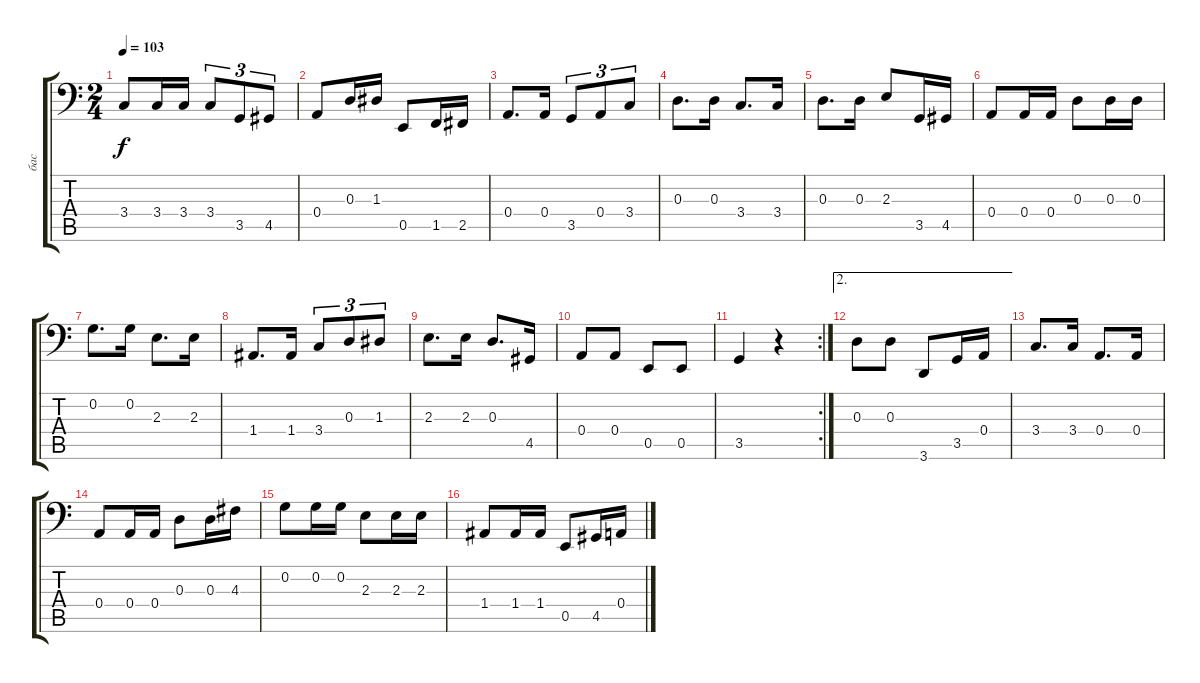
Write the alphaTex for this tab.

\track ("бас" "бас") {instrument electricbasspick}
\staff {score tabs}
\tuning (C3 G2 D2 A1 E1 B0) {hide}
\ts (2 4)
\tempo 103
\clef f4
\ks aminor
3.4.8{dy f} 3.4.16 3.4.16 3.4.8{tu (3 2)} 3.5.8{tu (3 2)} 4.5.8{tu (3 2)} |
0.4.8 0.3.16 1.3.16 0.5.8 1.5.16 2.5.16 |
0.4.8{d} 0.4.16 3.5.8{tu (3 2)} 0.4.8{tu (3 2)} 3.4.8{tu (3 2)} |
0.3.8{d} 0.3.16 3.4.8{d} 3.4.16 |
0.3.8{d} 0.3.16 2.3.8 3.5.16 4.5.16 |
0.4.8 0.4.16 0.4.16 0.3.8 0.3.16 0.3.16 |
0.2.8{d} 0.2.16 2.3.8{d} 2.3.16 |
1.4.8{d} 1.4.16 3.4.8{tu (3 2)} 0.3.8{tu (3 2)} 1.3.8{tu (3 2)} |
2.3.8{d} 2.3.16 0.3.8{d} 4.5.16 |
0.4.8 0.4.8 0.5.8 0.5.8 |
\rc 2
3.5.4 r.4 |
\ae 2
0.3.8 0.3.8 3.6.8 3.5.16 0.4.16 |
3.4.8{d} 3.4.16 0.4.8{d} 0.4.16 |
0.4.8 0.4.16 0.4.16 0.3.8 0.3.16 4.3.16 |
0.2.8 0.2.16 0.2.16 2.3.8 2.3.16 2.3.16 |
1.4.8 1.4.16 1.4.16 0.5.8 4.5.16 0.4.16
